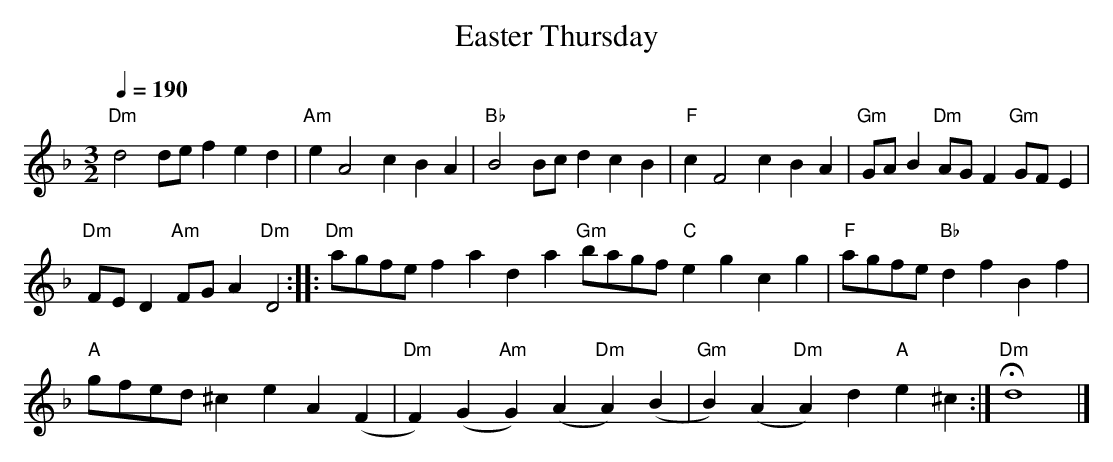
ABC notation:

X:1
T:Easter Thursday     %Tune name
Q:1/4=190     %Tempo
|:
M:3/2     %Meter
L:1/8     %
K:Dm
"Dm"d4 de f2 e2 d2 |"Am"e2 A4 c2 B2 A2 |"Bb"B4 Bc d2 c2 B2 |"F"c2 F4 c2 B2 A2 |"Gm"GA B2 "Dm"AG F2 "Gm"GF E2 |
"Dm"FE D2 "Am"FG A2 "Dm"D4 ::"Dm"agfe f2 a2 d2 a2 "Gm"bagf "C"e2 g2 c2 g2 |"F"agfe "Bb"d2 f2 B2 f2 |
"A"gfed ^c2 e2 A2 (F2|"Dm"F2) (G2"Am"G2) (A2"Dm"A2) (B2|"Gm"B2) (A2"Dm"A2) d2 "A"e2 ^c2 :|"Dm"Hd8 |]
